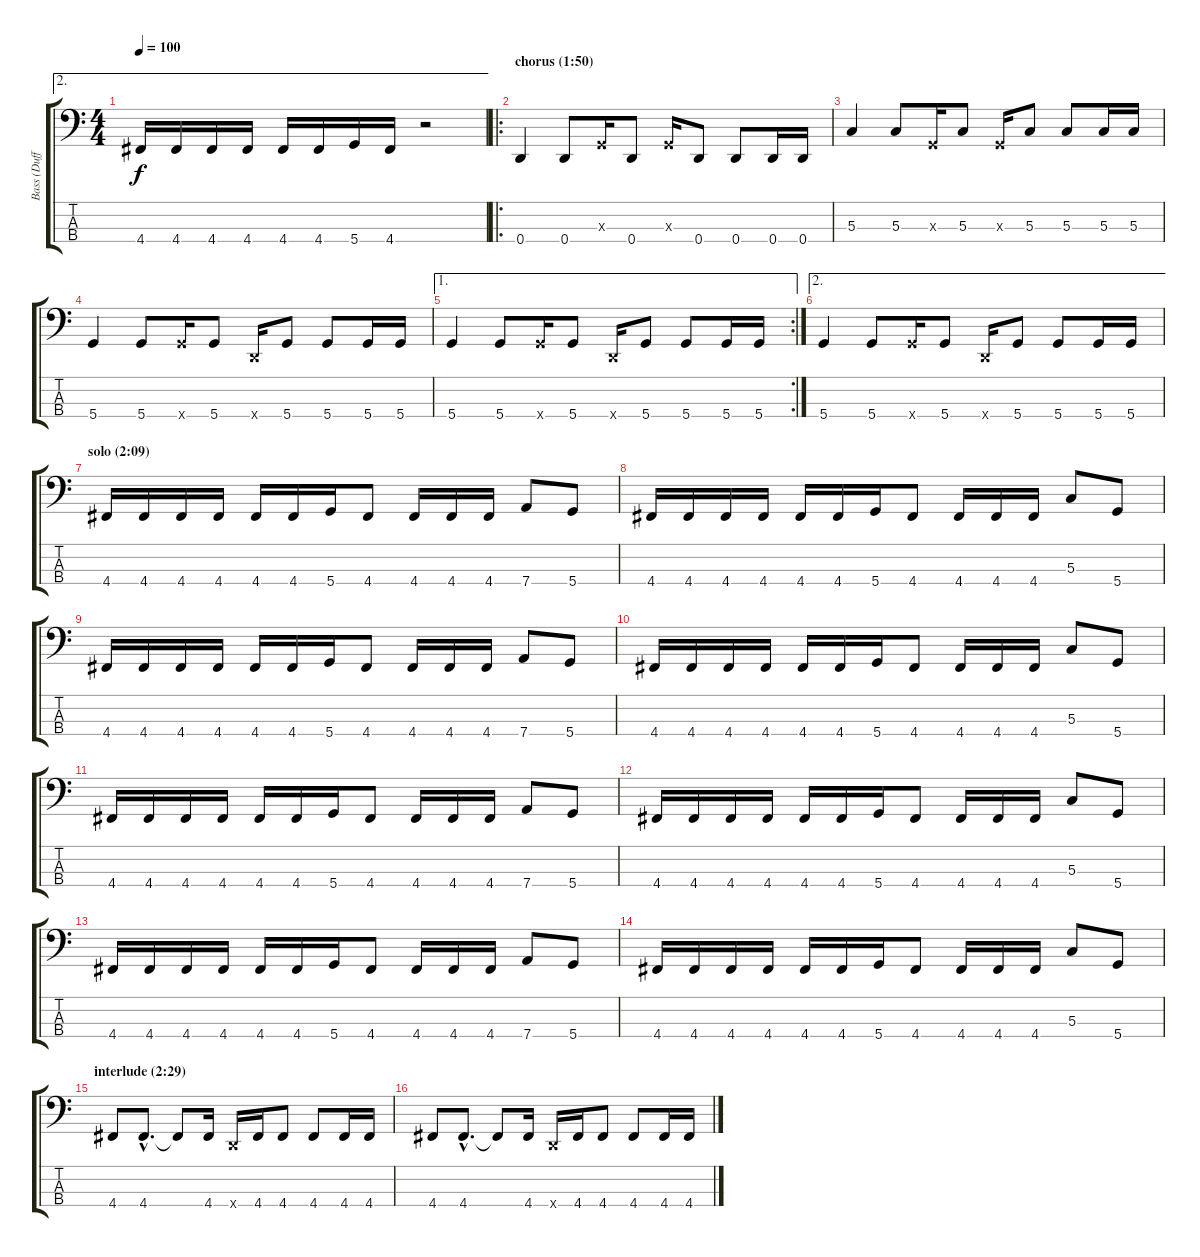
\track ("Bass (Duff)" "Bass (Duff") {instrument electricbasspick}
\staff {score tabs}
\tuning (F2 C2 G1 D1) {hide}
\ae 2
\ts (4 4)
\tempo 100
\clef f4
\ks c
4.4.16{dy f} 4.4.16 4.4.16 4.4.16 4.4.16 4.4.16 5.4.16 4.4.16 r.2 |
\ro
\section ("" "chorus (1:50)")
0.4.4 0.4.8 0.3{x}.16 0.4.8 0.3{x}.16 0.4.8 0.4.8 0.4.16 0.4.16 |
5.3.4 5.3.8 0.3{x}.16 5.3.8 0.3{x}.16 5.3.8 5.3.8 5.3.16 5.3.16 |
5.4.4 5.4.8 5.4{x}.16 5.4.8 0.4{x}.16 5.4.8 5.4.8 5.4.16 5.4.16 |
\ae 1
\rc 2
5.4.4 5.4.8 5.4{x}.16 5.4.8 0.4{x}.16 5.4.8 5.4.8 5.4.16 5.4.16 |
\ae 2
5.4.4 5.4.8 5.4{x}.16 5.4.8 0.4{x}.16 5.4.8 5.4.8 5.4.16 5.4.16 |
\section ("" "solo (2:09)")
4.4.16 4.4.16 4.4.16 4.4.16 4.4.16 4.4.16 5.4.16 4.4.8 4.4.16 4.4.16 4.4.16 7.4.8 5.4.8 |
4.4.16 4.4.16 4.4.16 4.4.16 4.4.16 4.4.16 5.4.16 4.4.8 4.4.16 4.4.16 4.4.16 5.3.8 5.4.8 |
4.4.16 4.4.16 4.4.16 4.4.16 4.4.16 4.4.16 5.4.16 4.4.8 4.4.16 4.4.16 4.4.16 7.4.8 5.4.8 |
4.4.16 4.4.16 4.4.16 4.4.16 4.4.16 4.4.16 5.4.16 4.4.8 4.4.16 4.4.16 4.4.16 5.3.8 5.4.8 |
4.4.16 4.4.16 4.4.16 4.4.16 4.4.16 4.4.16 5.4.16 4.4.8 4.4.16 4.4.16 4.4.16 7.4.8 5.4.8 |
4.4.16 4.4.16 4.4.16 4.4.16 4.4.16 4.4.16 5.4.16 4.4.8 4.4.16 4.4.16 4.4.16 5.3.8 5.4.8 |
4.4.16 4.4.16 4.4.16 4.4.16 4.4.16 4.4.16 5.4.16 4.4.8 4.4.16 4.4.16 4.4.16 7.4.8 5.4.8 |
4.4.16 4.4.16 4.4.16 4.4.16 4.4.16 4.4.16 5.4.16 4.4.8 4.4.16 4.4.16 4.4.16 5.3.8 5.4.8 |
\section ("" "interlude (2:29)")
4.4.8 4.4{hac}.8{d} 4.4{t}.8 4.4.16 0.4{x}.16 4.4.16 4.4.8 4.4.8 4.4.16 4.4.16 |
4.4.8 4.4{hac}.8{d} 4.4{t}.8 4.4.16 0.4{x}.16 4.4.16 4.4.8 4.4.8 4.4.16 4.4.16
